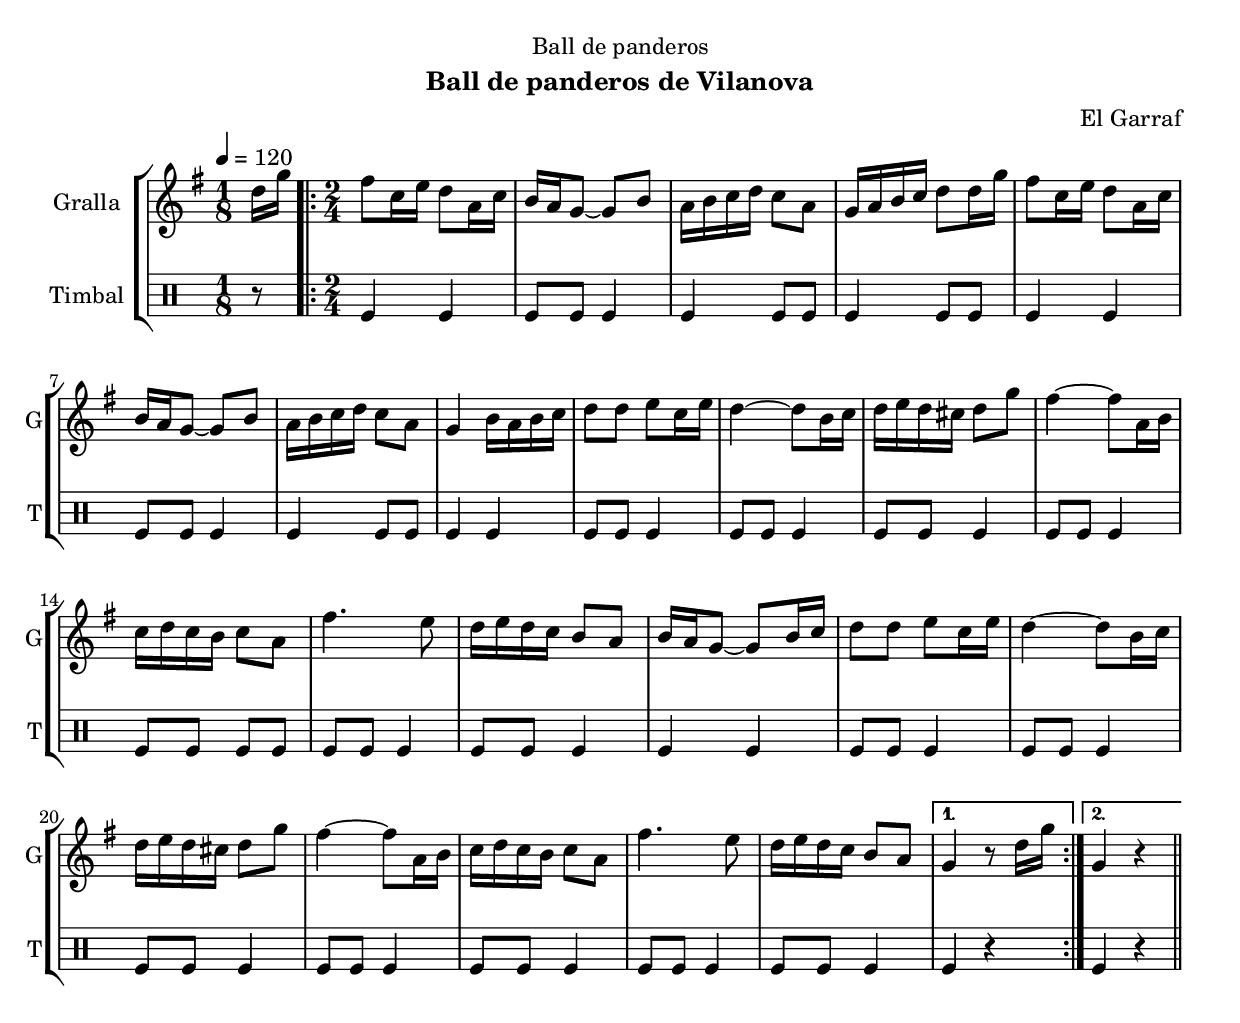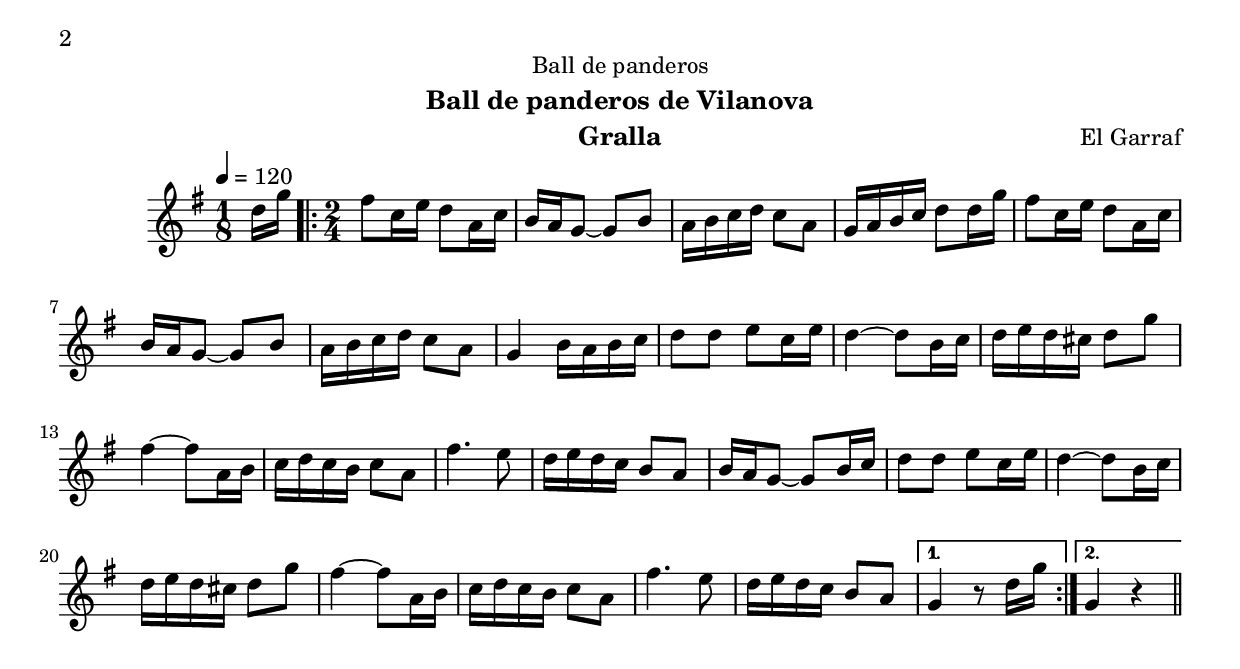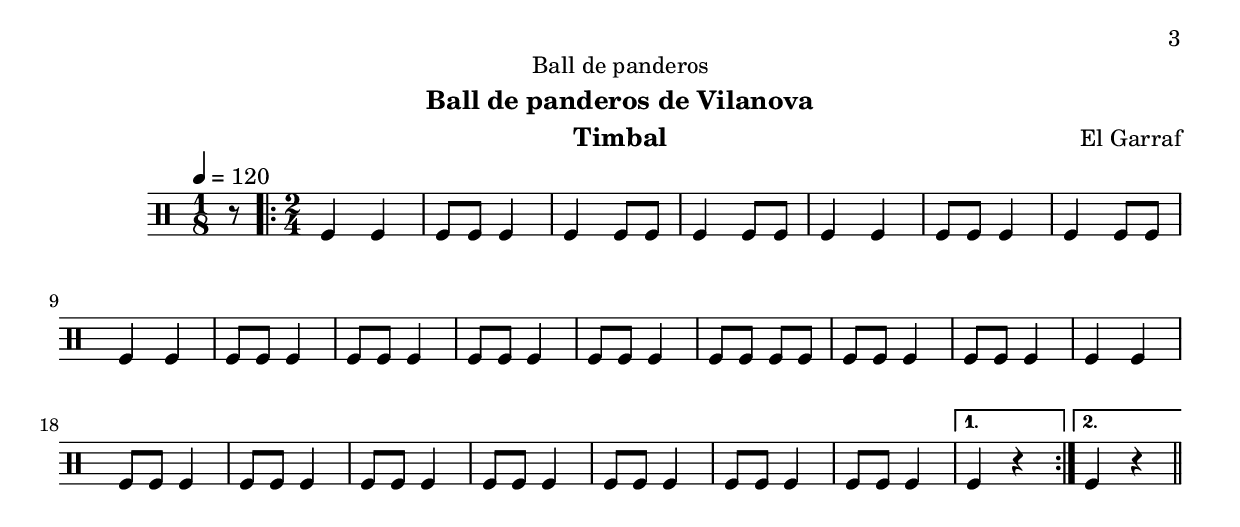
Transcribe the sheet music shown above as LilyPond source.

\version "2.22.1"

\header {
  dedication="Ball de panderos"
  title=""
  subtitle="Ball de panderos de Vilanova"
  subsubtitle=""
  poet=""
  meter=""
  piece=""
  composer="El Garraf"
  arranger=""
  opus=""
  instrument=""
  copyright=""
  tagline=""
}

liniaroAa =
\relative d''
{
  \tempo 4=120
  \clef treble
  \key g \major
  \time 1/8
  d16 g  |
  \time 2/4   \repeat volta 2 { fis8 c16 e d8 a16 c  |
  b16 a g8 ~ g b  |
  a16 b c d c8 a  |
  %05
  g16 a b c d8 d16 g  |
  fis8 c16 e d8 a16 c  |
  b16 a g8 ~ g b  |
  a16 b c d c8 a  |
  g4 b16 a b c  |
  %10
  d8 d e c16 e  |
  d4 ~ d8 b16 c  |
  d16 e d cis d8 g  |
  fis4 ~ fis8 a,16 b  |
  c16 d c b c8 a  |
  %15
  fis'4. e8  |
  d16 e d c b8 a  |
  b16 a g8 ~ g b16 c  |
  d8 d e c16 e  |
  d4 ~ d8 b16 c  |
  %20
  d16 e d cis d8 g  |
  fis4 ~ fis8 a,16 b  |
  c16 d c b c8 a  |
  fis'4. e8  |
  d16 e d c b8 a }
  %25
  \alternative { { g4 r8 d'16 g }
  { g,4 r } } \bar "||"
}

liniaroAb =
\drummode
{
  \tempo 4=120
  \time 1/8
  r8  |
  \time 2/4   \repeat volta 2 { tomfl4 tomfl  |
  tomfl8 tomfl tomfl4  |
  tomfl4 tomfl8 tomfl  |
  %05
  tomfl4 tomfl8 tomfl  |
  tomfl4 tomfl  |
  tomfl8 tomfl tomfl4  |
  tomfl4 tomfl8 tomfl  |
  tomfl4 tomfl  |
  %10
  tomfl8 tomfl tomfl4  |
  tomfl8 tomfl tomfl4  |
  tomfl8 tomfl tomfl4  |
  tomfl8 tomfl tomfl4  |
  tomfl8 tomfl tomfl tomfl  |
  %15
  tomfl8 tomfl tomfl4  |
  tomfl8 tomfl tomfl4  |
  tomfl4 tomfl  |
  tomfl8 tomfl tomfl4  |
  tomfl8 tomfl tomfl4  |
  %20
  tomfl8 tomfl tomfl4  |
  tomfl8 tomfl tomfl4  |
  tomfl8 tomfl tomfl4  |
  tomfl8 tomfl tomfl4  |
  tomfl8 tomfl tomfl4 }
  %25
  \alternative { { tomfl4 r }
  { tomfl4 r } } \bar "||"
}

\bookpart {
  \score {
    \new StaffGroup {
      \override Score.RehearsalMark #'self-alignment-X = #LEFT
      <<
        \new Staff \with {instrumentName = #"Gralla" shortInstrumentName = #"G"} \liniaroAa
        \new DrumStaff \with {instrumentName = #"Timbal" shortInstrumentName = #"T"} \liniaroAb
      >>
    }
    \layout {}
  }
  \score { \unfoldRepeats
    \new StaffGroup {
      \override Score.RehearsalMark #'self-alignment-X = #LEFT
      <<
        \new Staff \with {instrumentName = #"Gralla" shortInstrumentName = #"G"} \liniaroAa
        \new DrumStaff \with {instrumentName = #"Timbal" shortInstrumentName = #"T"} \liniaroAb
      >>
    }
    \midi {
      \set Staff.midiInstrument = "oboe"
      \set DrumStaff.midiInstrument = "drums"
    }
  }
}

\bookpart {
  \header {instrument="Gralla"}
  \score {
    \new StaffGroup {
      \override Score.RehearsalMark #'self-alignment-X = #LEFT
      <<
        \new Staff \liniaroAa
      >>
    }
    \layout {}
  }
  \score { \unfoldRepeats
    \new StaffGroup {
      \override Score.RehearsalMark #'self-alignment-X = #LEFT
      <<
        \new Staff \liniaroAa
      >>
    }
    \midi {
      \set Staff.midiInstrument = "oboe"
      \set DrumStaff.midiInstrument = "drums"
    }
  }
}

\bookpart {
  \header {instrument="Timbal"}
  \score {
    \new StaffGroup {
      \override Score.RehearsalMark #'self-alignment-X = #LEFT
      <<
        \new DrumStaff \liniaroAb
      >>
    }
    \layout {}
  }
  \score { \unfoldRepeats
    \new StaffGroup {
      \override Score.RehearsalMark #'self-alignment-X = #LEFT
      <<
        \new DrumStaff \liniaroAb
      >>
    }
    \midi {
      \set Staff.midiInstrument = "oboe"
      \set DrumStaff.midiInstrument = "drums"
    }
  }
}

